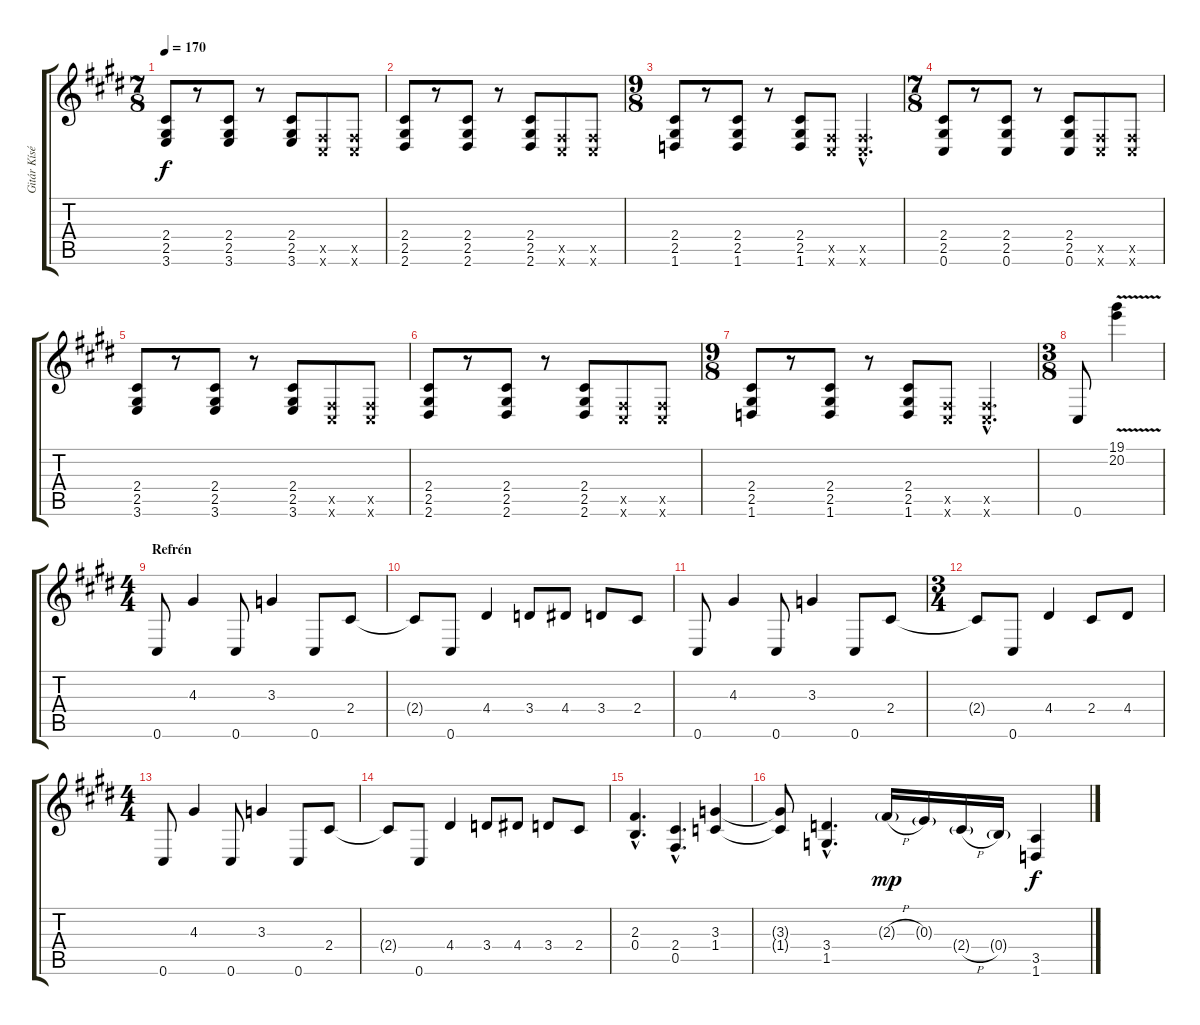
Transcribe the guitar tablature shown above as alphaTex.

\track ("Gitár Kíséret 1" "Gitár Kísé") {instrument distortionguitar}
\staff {score tabs}
\tuning (Db4 Ab3 E3 B2 Gb2 Db2) {hide}
\ts (7 8)
\tempo 170
\clef g2
\ks c#minor
(2.4 2.5 3.6).8{dy f} r.8 (2.4 2.5 3.6).8 r.8 (2.4 2.5 3.6).8 (0.5{x} 0.6{x}).8 (0.5{x} 0.6{x}).8 |
(2.4 2.5 2.6).8 r.8 (2.4 2.5 2.6).8 r.8 (2.4 2.5 2.6).8 (0.5{x} 0.6{x}).8 (0.5{x} 0.6{x}).8 |
\ts (9 8)
(2.4 2.5 1.6).8 r.8 (2.4 2.5 1.6).8 r.8 (2.4 2.5 1.6).8 (0.5{x} 0.6{x}).8 (0.5{hac x} 0.6{hac x}).4{d} |
\ts (7 8)
(2.4 2.5 0.6).8 r.8 (2.4 2.5 0.6).8 r.8 (2.4 2.5 0.6).8 (0.5{x} 0.6{x}).8 (0.5{x} 0.6{x}).8 |
(2.4 2.5 3.6).8 r.8 (2.4 2.5 3.6).8 r.8 (2.4 2.5 3.6).8 (0.5{x} 0.6{x}).8 (0.5{x} 0.6{x}).8 |
(2.4 2.5 2.6).8 r.8 (2.4 2.5 2.6).8 r.8 (2.4 2.5 2.6).8 (0.5{x} 0.6{x}).8 (0.5{x} 0.6{x}).8 |
\ts (9 8)
(2.4 2.5 1.6).8 r.8 (2.4 2.5 1.6).8 r.8 (2.4 2.5 1.6).8 (0.5{x} 0.6{x}).8 (0.5{hac x} 0.6{hac x}).4{d} |
\ts (3 8)
0.6.8 (19.1{v} 20.2).4 |
\ts (4 4)
\section ("" "Refrén")
0.6.8 4.3.4 0.6.8 3.3.4 0.6.8 2.4.8 |
2.4{t}.8 0.6.8 4.4.4 3.4.8 4.4.8 3.4.8 2.4.8 |
0.6.8 4.3.4 0.6.8 3.3.4 0.6.8 2.4.8 |
\ts (3 4)
2.4{t}.8 0.6.8 4.4.4 2.4.8 4.4.8 |
\ts (4 4)
0.6.8 4.3.4 0.6.8 3.3.4 0.6.8 2.4.8 |
2.4{t}.8 0.6.8 4.4.4 3.4.8 4.4.8 3.4.8 2.4.8 |
(2.3{hac} 0.4{hac}).4{d} (2.4{hac} 0.5{hac}).4{d} (3.3 1.4).4 |
(3.3{t} 1.4{t}).8 (3.4{hac} 1.5{hac}).4{d} 2.3{h g}.16{dy mp} 0.3{g}.16 2.4{h g}.16 0.4{g}.16 (3.5 1.6).4{dy f}
